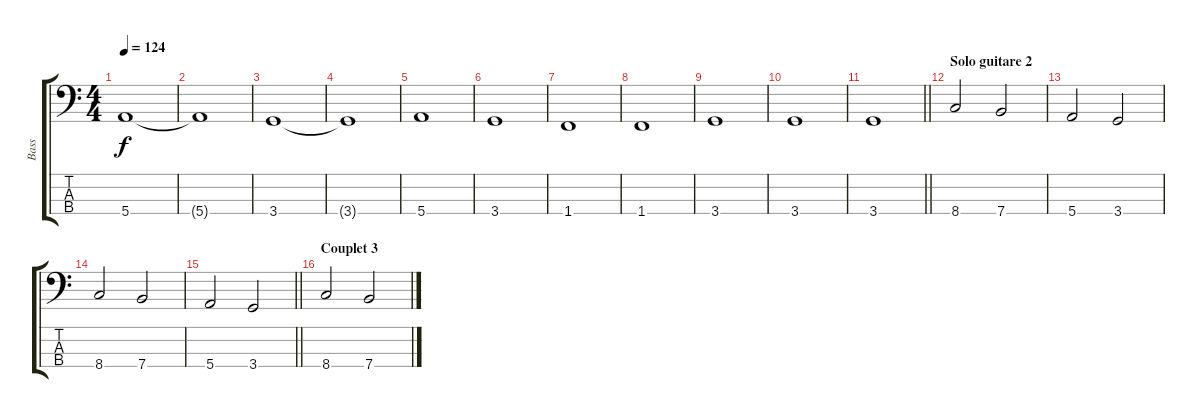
\track ("Bass" "Bass") {instrument electricbassfinger}
\staff {score tabs}
\tuning (G2 D2 A1 E1) {hide}
\ts (4 4)
\tempo 124
\clef f4
\ks c
5.4.1{dy f} |
5.4{t}.1 |
3.4.1 |
3.4{t}.1 |
5.4.1 |
3.4.1 |
1.4.1 |
1.4.1 |
3.4.1 |
3.4.1 |
\barLineRight lightlight
3.4.1 |
\section ("" "Solo guitare 2")
8.4.2 7.4.2 |
5.4.2 3.4.2 |
8.4.2 7.4.2 |
\barLineRight lightlight
5.4.2 3.4.2 |
\section ("" "Couplet 3")
8.4.2 7.4.2
